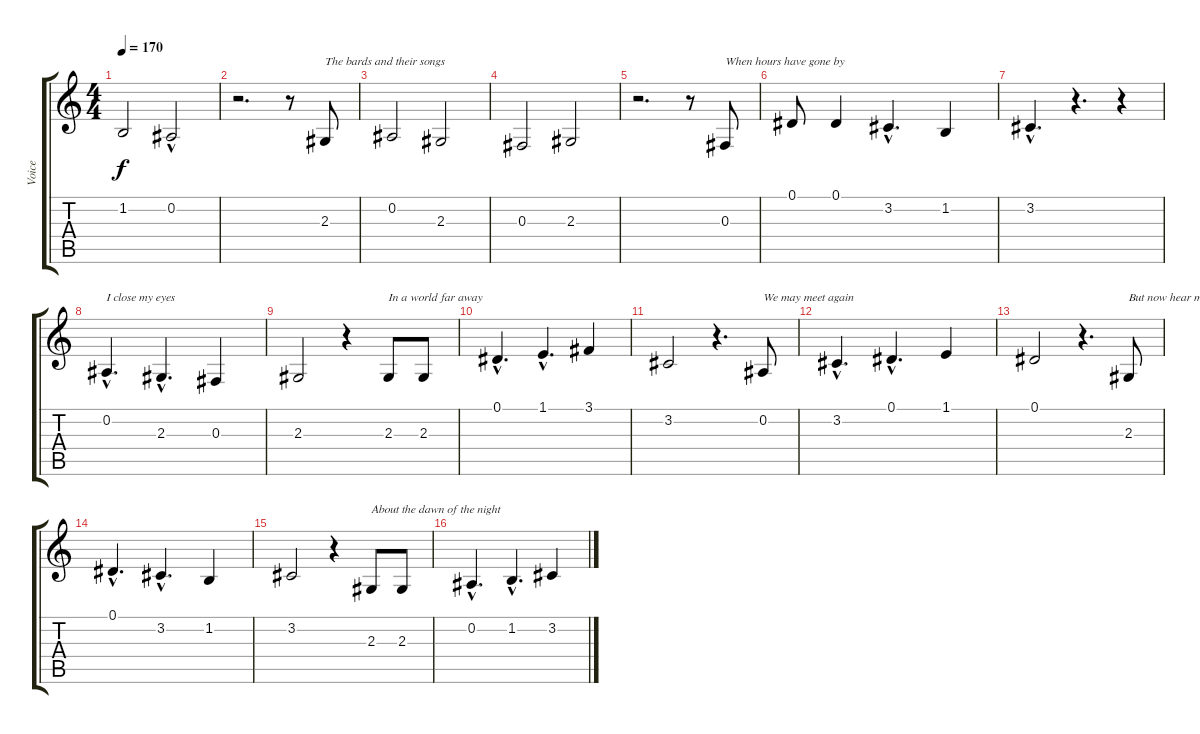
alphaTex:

\track ("Voice" "Voice") {instrument violin}
\staff {score tabs}
\tuning (Eb4 Bb3 Gb3 Db3 Ab2 Eb2) {hide}
\ts (4 4)
\tempo 170
\clef g2
\ks c
1.2.2{dy f} 0.2{hac}.2 |
r.2{d} r.8 2.3.8{txt "The bards and their songs"} |
0.2.2 2.3.2 |
0.3.2 2.3.2 |
r.2{d} r.8 0.3.8{txt "When hours have gone by"} |
0.1.8 0.1.4 3.2{hac}.4{d} 1.2.4 |
3.2{hac}.4{d} r.4{d} r.4 |
0.2{hac}.4{d txt "I close my eyes"} 2.3{hac}.4{d} 0.3.4 |
2.3.2 r.4 2.3.8{txt "In a world far away"} 2.3.8 |
0.1{hac}.4{d} 1.1{hac}.4{d} 3.1.4 |
3.2.2 r.4{d} 0.2.8{txt "We may meet again"} |
3.2{hac}.4{d} 0.1{hac}.4{d} 1.1.4 |
0.1.2 r.4{d} 2.3.8{txt "But now hear my song"} |
0.1{hac}.4{d} 3.2{hac}.4{d} 1.2.4 |
3.2.2 r.4 2.3.8{txt "About the dawn of the night"} 2.3.8 |
0.2{hac}.4{d} 1.2{hac}.4{d} 3.2.4
